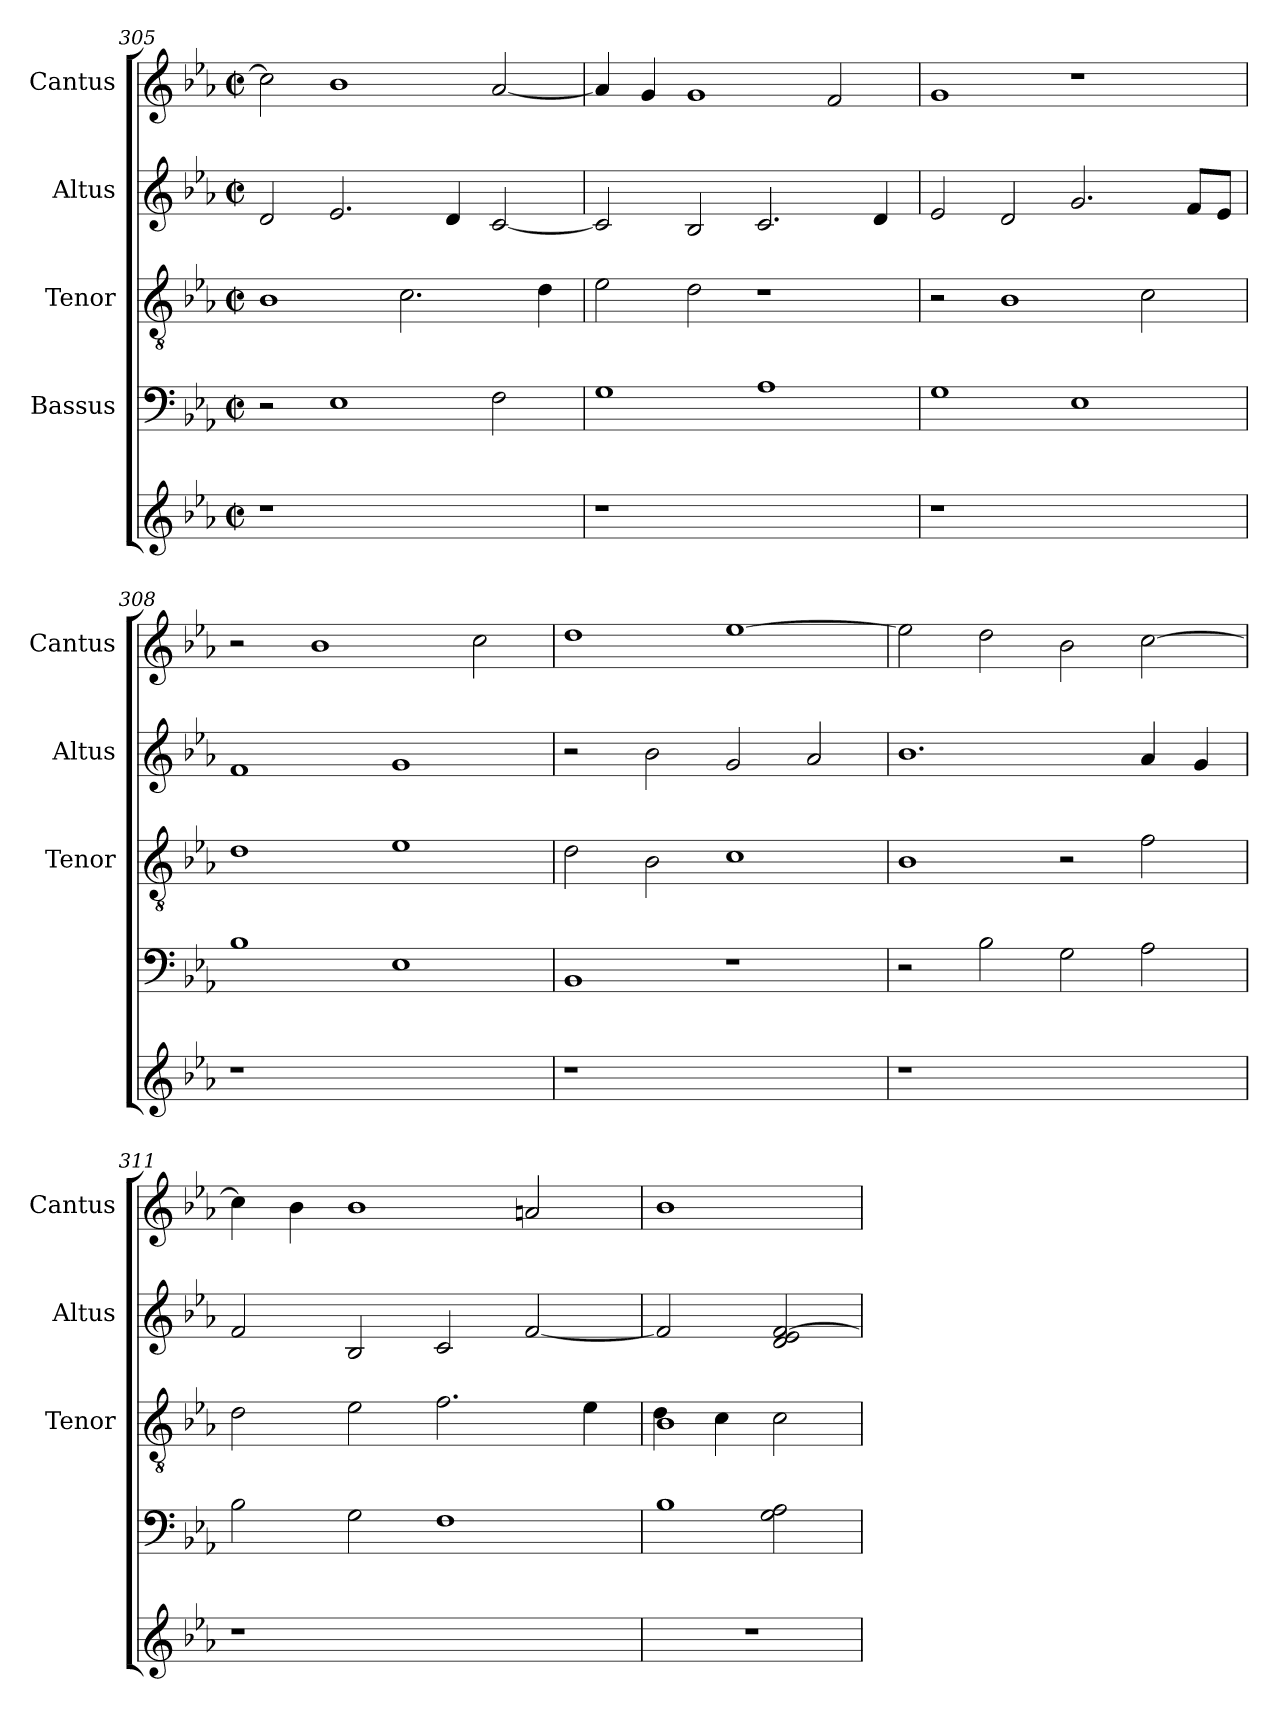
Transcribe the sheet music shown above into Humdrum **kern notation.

**kern	**kern	**kern	**kern	**kern
*part5	*part4	*part3	*part2	*part1
*staff5	*staff4	*staff3	*staff2	*staff1
*	*I"Bassus	*I"Tenor	*I"Altus	*I"Cantus
*	*	*I'Tenor	*I'Altus	*I'Cantus
*clefG2	*clefF4	*clefGv2	*clefG2	*clefG2
*k[b-e-a-]	*k[b-e-a-]	*k[b-e-a-]	*k[b-e-a-]	*k[b-e-a-]
*E-:	*E-:	*E-:	*E-:	*E-:
*M2/2	*M2/2	*M2/2	*M2/2	*M2/2
*met(c|)	*met(c|)	*met(c|)	*met(c|)	*met(c|)
=305	=305	=305	=305	=305
1r	2r	1B-	2d/	2cc\]
.	1E-	.	2.e-/	1b-
1ryy	.	2.c\	.	.
.	.	.	4d/	.
.	2F\	.	[<2c/	[<2a-/
.	.	4d\	.	.
!!LO:LB:g=z
=306	=306	=306	=306	=306
1r	1G	2e-\	2c/]	4a-/]
.	.	.	.	4g/
.	.	2d\	2B-/	1g
1ryy	1A-	1r	2.c/	.
.	.	.	.	2f/
.	.	.	4d/	.
=307	=307	=307	=307	=307
1r	1G	2r	2e-/	1g
.	.	1B-	2d/	.
1ryy	1E-	.	2.g/	1r
.	.	2c\	.	.
.	.	.	8f/L	.
.	.	.	8e-/J	.
=308	=308	=308	=308	=308
1r	1B-	1d	1f	2r
.	.	.	.	1b-
1ryy	1E-	1e-	1g	.
.	.	.	.	2cc\
=309	=309	=309	=309	=309
1r	1BB-	2d\	2r	1dd
.	.	2B-\	2b-\	.
1ryy	1r	1c	2g/	[>1ee-
.	.	.	2a-/	.
=310	=310	=310	=310	=310
1r	2r	1B-	1.b-	2ee-\]
.	2B-\	.	.	2dd\
1ryy	2G\	2r	.	2b-\
.	2A-\	2f\	4a-/	[<2cc\
.	.	.	4g/	.
!!LO:LB:g=z
=311	=311	=311	=311	=311
1r	2B-\	2d\	2f/	4cc\]
.	.	.	.	4b-\
.	2G\	2e-\	2B-/	1b-
1ryy	1F	2.f\	2c/	.
.	.	.	[<2f/	2an/
.	.	4e-\	.	.
=312	=312	=312	=312	=312
*	*^	*^	*	*
1r	1B-	2ryy	1B-	4d\	2f/]	1b-
.	.	.	.	4c\	.	.
.	.	2G\ 2A-\	.	2c\	2d/ 2e-/ [<2f/	.
*	*v	*v	*	*	*	*
*	*	*v	*v	*	*
=	=	=	=	=
*-	*-	*-	*-	*-
